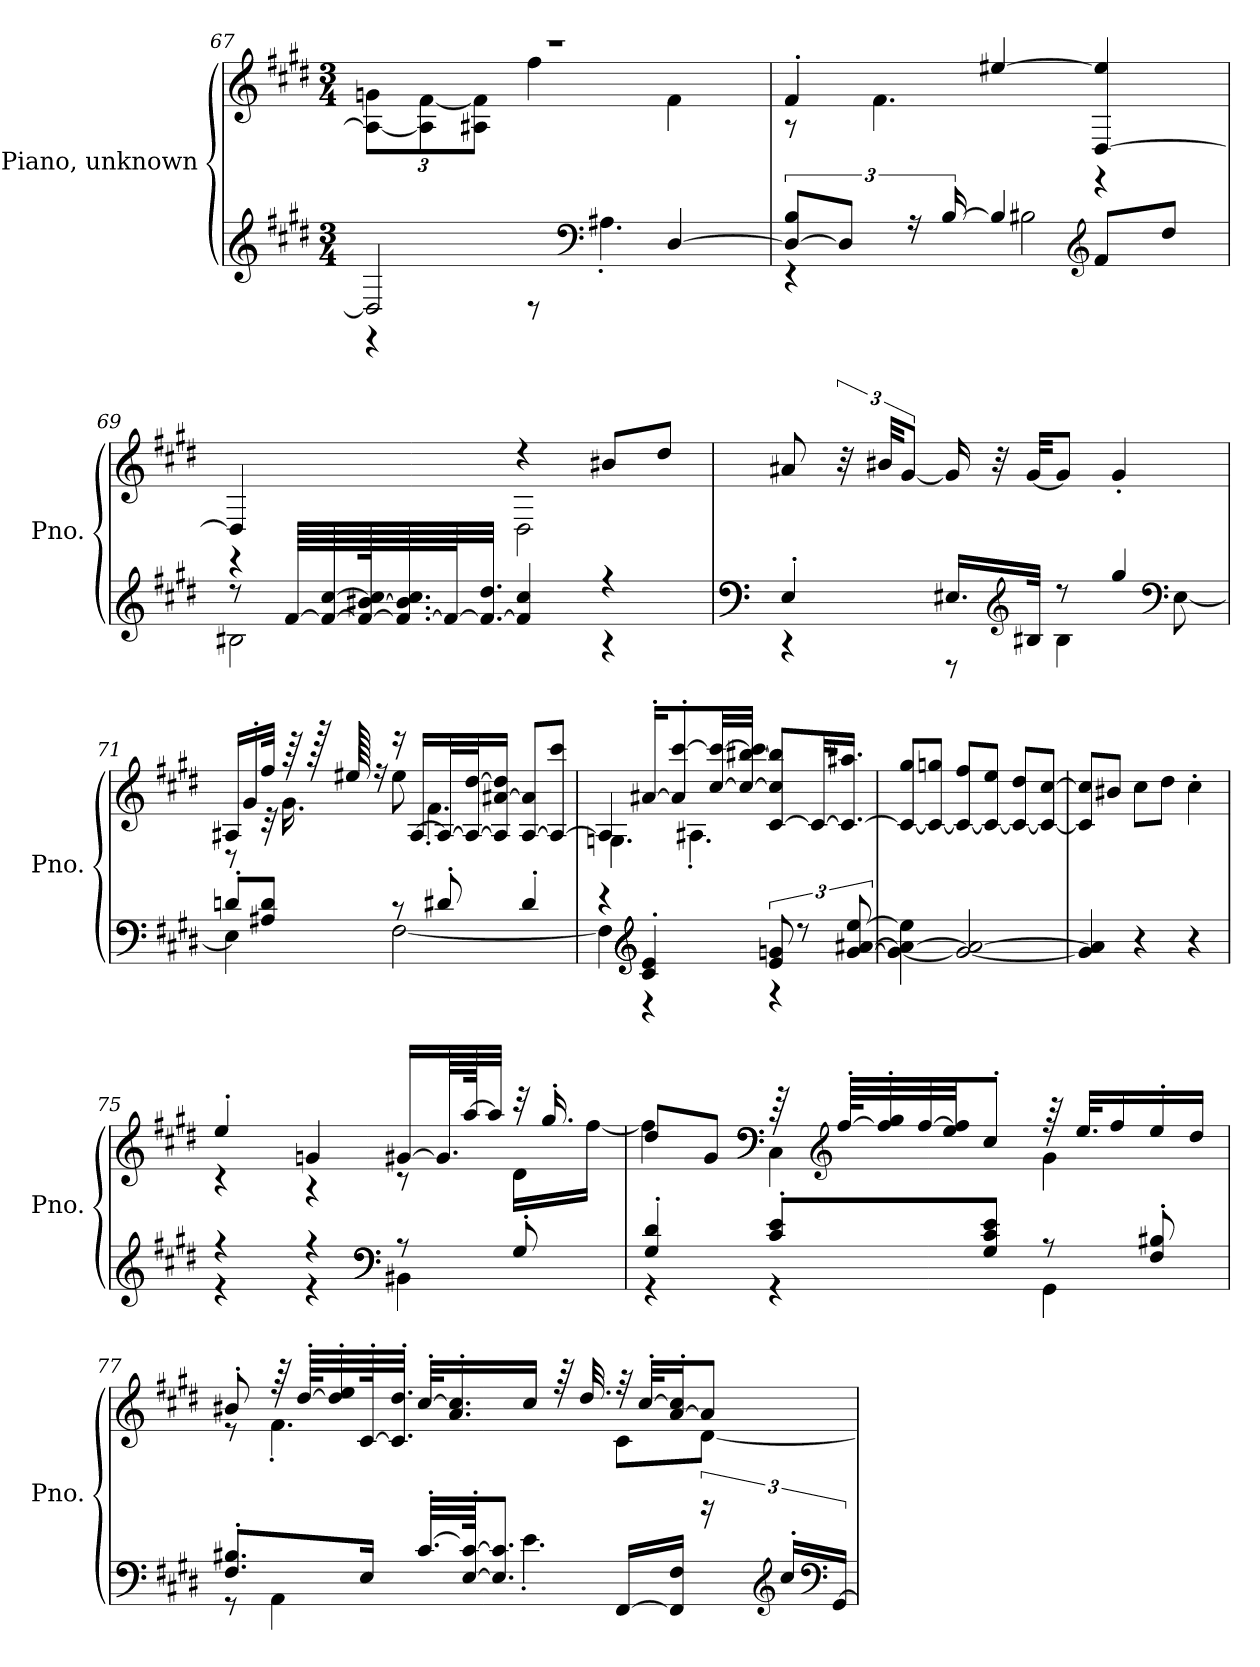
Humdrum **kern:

**kern	**kern
*part1	*part1
*staff2	*staff1
*I"Piano, unknown	*
*I'Pno.	*
!!LO:LB:g=z
*clefG2	*clefG2
*k[f#c#g#d#]	*k[f#c#g#d#]
*M3/4	*M3/4
=67	=67
*^	*^
*	*	*	*Xbrackettup
2D#/]	4r	2.r	12A#\_ 12gn\L
.	.	.	12A#\] [12f#\
.	.	.	12A#X\ 12f#\]J
.	8r	.	4ff#\
*clefF4	*	*	*
.	4.A#X'\	.	.
[4D#/	.	.	4f#\
=68	=68	=68	=68
12D#/_ 12B/L	4r	4f#'/	8r
12D#/J]	.	.	.
.	.	.	4.f#\
24r	.	.	.
[24B/	.	.	.
4B/]	2B#X\	[4ee#X/	.
*clefG2	*	*	*
8f#/L	.	[4D#/ 4ee#/]	4r
8dd#/J	.	.	.
=69	=69	=69	=69
8r	2B#X\	4D#/]	4r
[64f#/LLLL	.	.	.
64f#/_ [64cc#/	.	.	.
128f#/_ [128b#X/ 128cc#/]K	.	.	.
64.f#/_ 64.b#/] 64.cc#/	.	.	.
64f#/J_	.	.	.
32.f#/_ 32.dd#/JJJ	.	.	.
4f#/] 4cc#/	.	4r	2D#\
4r	4r	8b#X/L	.
.	.	8dd#/J	.
*	*	*v	*v
!!LO:LB:g=z
=70	=70	=70
*clefF4	*	*
4E'/	4r	8a#X/
*	*	*brackettup
.	.	48r
.	.	48b#X/KKL
.	.	[12g#/J
16.E#X/LL	8r	16g#/]
.	.	32r
*clefG2	*	*
32B#X/JJk	.	[32g#/KKL
8r	4B#\	8g#/J]
4gg#/	.	4g#'/
*clefF4	*	*
.	[8E#\	.
=71	=71	=71
*	*	*^
8dn'/L	4E#\]	16A#X/LL	8r
.	.	16g#'/	.
8A#X/ 8d/J	.	32ff#/JJk	32r
.	.	64r	16.g#\
.	.	128r	.
.	.	128ee#X/	.
.	.	16r	.
8r	[2F#\	16r	8ee#\
.	.	[16A#/LL	.
8d#X'/	.	32A#/L_	4.f#'\
.	.	32A#/_ [32dd#/J	.
.	.	16A#/] [16a#X/ 16dd#/]JJ	.
4d#'/	.	[8A#/ 8a#/]L	.
.	.	8A#/_ 8ccc#/J	.
!!LO:LB:g=z	!!
=72	=72	=72	=72
4r	4F#\]	4A#/]	4.Gn\
*clefG2	*	*	*
4c#/' 4e/'	4r	[16a#X'/KL	.
.	.	8a#/]' [8ccc#/'	.
.	.	.	4.A#X'\
.	.	[32cc#/ 32ccc#/_LL	.
.	.	32cc#/_ [32bb#X/ 32ccc#/]JJJ	.
12e/ 12gn/	4r	[8c#/ 8cc#/] 8bb#/]L	.
12r	.	.	.
.	.	32c#/KL_	.
.	.	16.c#/_ 16.aa#X/JJ	.
[12g/ [12a#X/ [12ee/	.	.	.
*v	*v	*	*
*	*v	*v
=73	=73
4g\_ 4a#\_ 4ee\]	8c#/_ 8gg#/L
.	8c#/_ 8ggn/J
2g/_ 2a#/_	8c#/_ 8ff#/L
.	8c#/_ 8ee/J
.	8c#/_ 8dd#/L
.	8c#/_ [8cc#/J
=74	=74
4g/] 4a#/]	8c#/] 8cc#/]L
.	8b#X/J
4r	8cc#\L
.	8dd#\J
4r	4cc#'\
!!LO:LB:g=z
=75	=75
*^	*^
4r	4r	4ee'/	4r
4r	4r	4gn/	4r
*clefF4	*	*	*
8r	4BB#X\	[16g#X/LL	8r
.	.	64.g#/LL]	.
.	.	[128aa/JK	.
.	.	32aa/JJJ]	.
8G#'/	.	32r	16d#\LL
.	.	16.gg#'/	.
.	.	.	[16ff#\JJ
=76	=76	=76	=76
4G#/' 4d#/'	4r	8dd#/L	4ff#\]
.	.	8g#/J	.
*	*	*clefF4	*
8c#/' 8e/'L	4r	64r	4C#\
*	*	*clefG2	*
.	.	[64ff#'/KLLL	.
.	.	32ff#/]' 32gg#/'	.
.	.	[32ff#/	.
.	.	32ee/ 32ff#/]JJ	.
8G#/ 8c#/ 8e/J	.	8cc#'/J	.
8r	4GG#\	64r	4g#\
.	.	32.ee/KLL	.
.	.	16ff#/	.
8F#/' 8B#X/'	.	16ee'/	.
.	.	16dd#/JJ	.
!!LO:LB:g=z	!!
=77	=77	=77	=77
8.F#/' 8.B#X/'L	8r	8b#X'/	8r
.	4AA\	64r	4.f#'\
.	.	[64dd#'/KLLL	.
.	.	32dd#/]' 32ee/'	.
16E/Jk	.	[64c#'/K	.
.	.	32.c#/]' 32.dd#/'JJJ	.
[32.c#'/LLL	.	[32cc#'/KLL	.
.	.	16.a/' 16.cc#/]'	.
[64E/' 64c#/_'JJK	.	.	.
8.E/] 8.c#/]J	.	.	.
.	4.e'\	16cc#/JJ	.
.	.	64r	.
.	.	32.dd#/	.
[16FF#/LL	.	32r	8c#\L
.	.	[32cc#'/KLL	.
16FF#/] 16F#/JJ	.	[16a/' 16cc#/]'J	.
24r	.	8a/J]	[8d#\J
*clefG2	*	*	*
24cc#'/LL	.	.	.
*clefF4	*	*	*
[24GG#/JJ	.	.	.
*v	*v	*	*
*	*v	*v
=	=
*-	*-
